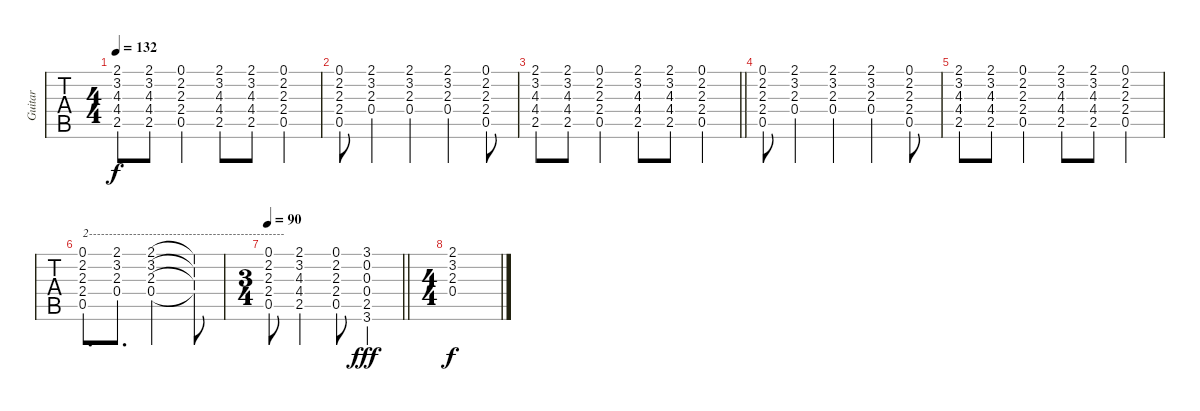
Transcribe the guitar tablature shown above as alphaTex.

\track ("Guitar" "Guitar") {instrument overdrivenguitar}
\staff {tabs}
\tuning (E4 B3 G3 D3 A2 E2) {hide}
\ts (4 4)
\tempo 132
\clef g2
\ks d
(2.1 3.2 4.3 4.4 2.5).8{dy f} (2.1 3.2 4.3 4.4 2.5).8 (0.1 2.2 2.3 2.4 0.5).4 (2.1 3.2 4.3 4.4 2.5).8 (2.1 3.2 4.3 4.4 2.5).8 (0.1 2.2 2.3 2.4 0.5).4 |
(0.1 2.2 2.3 2.4 0.5).8 (2.1 3.2 2.3 0.4).4 (2.1 3.2 2.3 0.4).4 (2.1 3.2 2.3 0.4).4 (0.1 2.2 2.3 2.4 0.5).8 |
\barLineRight lightlight
(2.1 3.2 4.3 4.4 2.5).8 (2.1 3.2 4.3 4.4 2.5).8 (0.1 2.2 2.3 2.4 0.5).4 (2.1 3.2 4.3 4.4 2.5).8 (2.1 3.2 4.3 4.4 2.5).8 (0.1 2.2 2.3 2.4 0.5).4 |
(0.1 2.2 2.3 2.4 0.5).8 (2.1 3.2 2.3 0.4).4 (2.1 3.2 2.3 0.4).4 (2.1 3.2 2.3 0.4).4 (0.1 2.2 2.3 2.4 0.5).8 |
(2.1 3.2 4.3 4.4 2.5).8 (2.1 3.2 4.3 4.4 2.5).8 (0.1 2.2 2.3 2.4 0.5).4 (2.1 3.2 4.3 4.4 2.5).8 (2.1 3.2 4.3 4.4 2.5).8 (0.1 2.2 2.3 2.4 0.5).4 |
(0.1 2.2 2.3 2.4 0.5).8{d txt "2-------------------------------------------------"} (2.1 3.2 2.3 0.4).8{d} (2.1 3.2 2.3 0.4).2 (2.1{t} 3.2{t} 2.3{t} 0.4{t}).8 |
\ts (3 4)
\tempo 90
\barLineRight lightlight
(0.1 2.2 2.3 2.4 0.5).8 (2.1 3.2 4.3 4.4 2.5).4 (0.1 2.2 2.3 2.4 0.5).8 (3.1 0.2 0.3 0.4 2.5 3.6).4{dy fff} |
\ts (4 4)
\ks c
(2.1 3.2 2.3 0.4).1{dy f}
